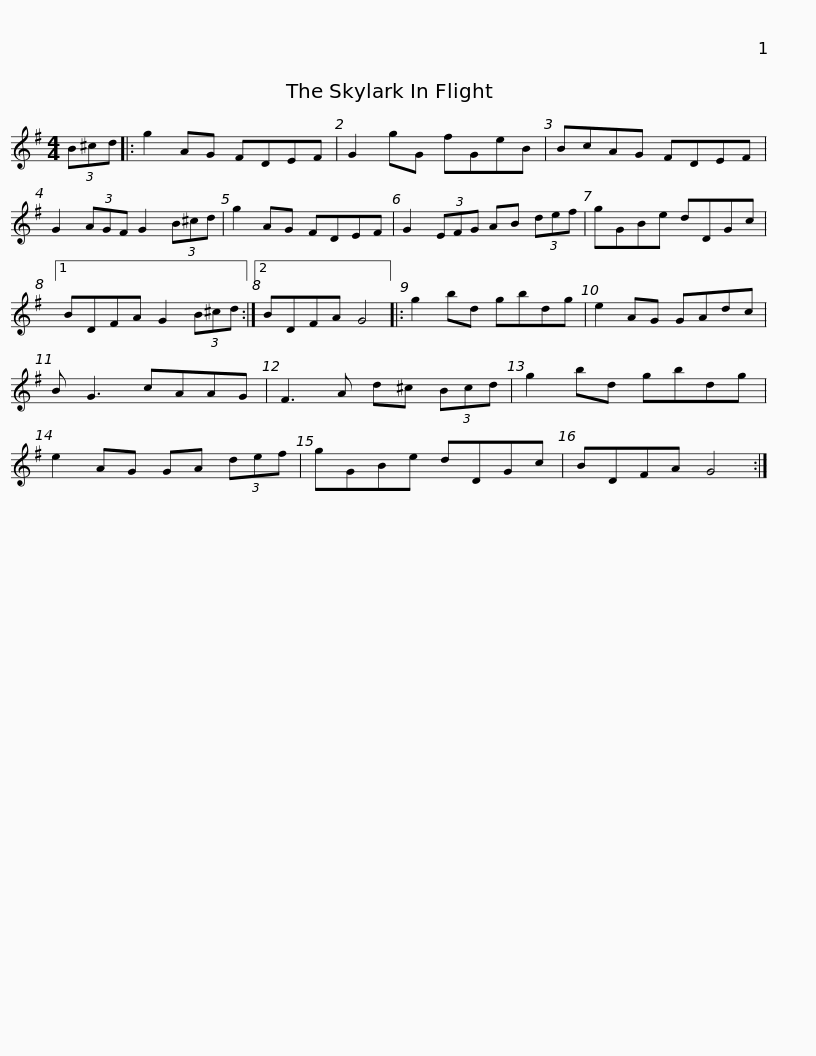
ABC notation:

X:1
L:1/8
M:4/4
I:linebreak $
K:G
V:1 treble
V:1
 (3B^cd |: g2 AG FDEF | G2 gG fGeB | BcAG FDEF | G2 (3AGF G2 (3B^cd | %5
 g2 AG FDEF |$ G2 (3EFG AB (3def | gGBe dDGc |1 BDFA G2 (3B^cd :|2 BDFA G4 |: %10
 g2 bd gbdg |$ e2 AG GAdc | B G3 cAAG | F3 A d^c (3Bcd | g2 bd gbdg | %15
 e2 AG GA (3def | gGBe dDGc |$ BDFA G4 :| %18
